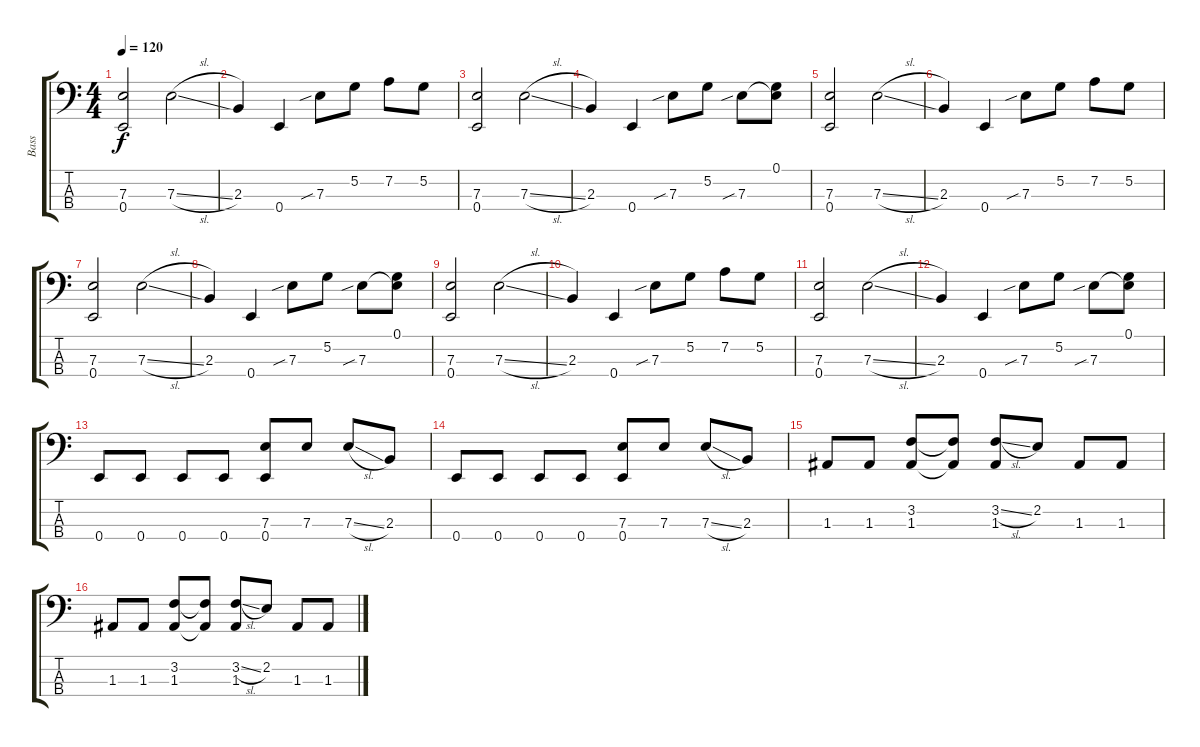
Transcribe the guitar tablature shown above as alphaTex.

\track ("Bass" "Bass") {instrument electricbassfinger}
\staff {score tabs}
\tuning (G2 D2 A1 E1) {hide}
\ts (4 4)
\tempo 120
\clef f4
\ks c
(7.3 0.4).2{dy f} 7.3{sl}.2 |
2.3.4 0.4.4 7.3{sib}.8 5.2.8 7.2.8 5.2.8 |
(7.3 0.4).2 7.3{sl}.2 |
2.3.4 0.4.4 7.3{sib}.8 5.2.8 7.3{sib}.8 (0.1 7.3{t}).8 |
(7.3 0.4).2 7.3{sl}.2 |
2.3.4 0.4.4 7.3{sib}.8 5.2.8 7.2.8 5.2.8 |
(7.3 0.4).2 7.3{sl}.2 |
2.3.4 0.4.4 7.3{sib}.8 5.2.8 7.3{sib}.8 (0.1 7.3{t}).8 |
(7.3 0.4).2 7.3{sl}.2 |
2.3.4 0.4.4 7.3{sib}.8 5.2.8 7.2.8 5.2.8 |
(7.3 0.4).2 7.3{sl}.2 |
2.3.4 0.4.4 7.3{sib}.8 5.2.8 7.3{sib}.8 (0.1 7.3{t}).8 |
0.4.8 0.4.8 0.4.8 0.4.8 (7.3 0.4).8 7.3.8 7.3{sl}.8 2.3.8 |
0.4.8 0.4.8 0.4.8 0.4.8 (7.3 0.4).8 7.3.8 7.3{sl}.8 2.3.8 |
1.3.8 1.3.8 (3.2 1.3).8 (3.2{t} 1.3{t}).8 (3.2{sl} 1.3).8 2.2.8 1.3.8 1.3.8 |
1.3.8 1.3.8 (3.2 1.3).8 (3.2{t} 1.3{t}).8 (3.2{sl} 1.3).8 2.2.8 1.3.8 1.3.8
